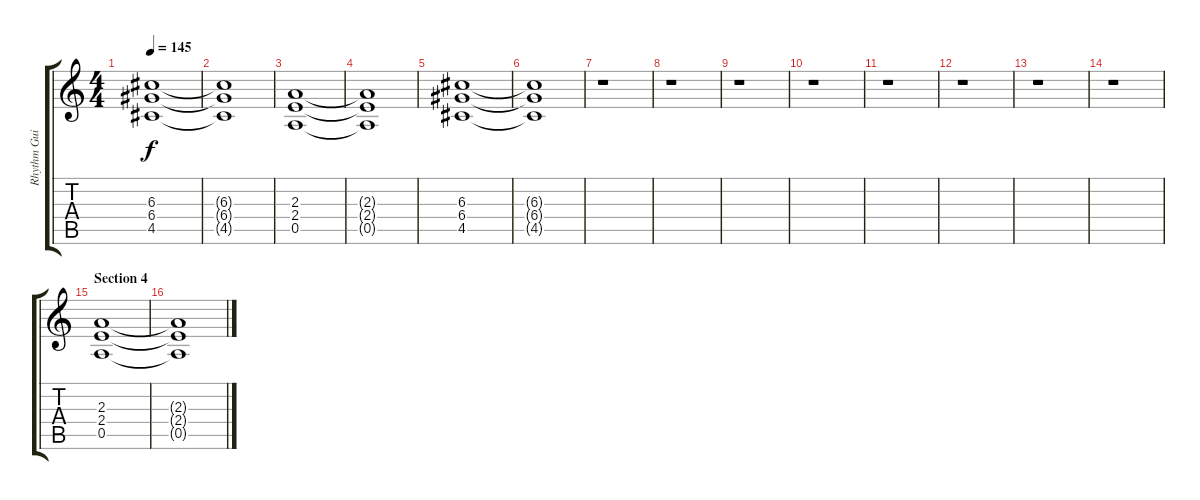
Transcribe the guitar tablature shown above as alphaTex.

\track ("Rhythm Guitar" "Rhythm Gui") {instrument distortionguitar}
\staff {score tabs}
\tuning (E4 B3 G3 D3 A2 E2) {hide}
\ts (4 4)
\tempo 145
\clef g2
\ks c
(6.3 6.4 4.5).1{dy f} |
(6.3{t} 6.4{t} 4.5{t}).1 |
(2.3 2.4 0.5).1 |
(2.3{t} 2.4{t} 0.5{t}).1 |
(6.3 6.4 4.5).1 |
(6.3{t} 6.4{t} 4.5{t}).1 |
r.1 |
r.1 |
r.1 |
r.1 |
r.1 |
r.1 |
r.1 |
r.1 |
\section ("" "Section 4")
(2.3 2.4 0.5).1 |
(2.3{t} 2.4{t} 0.5{t}).1
